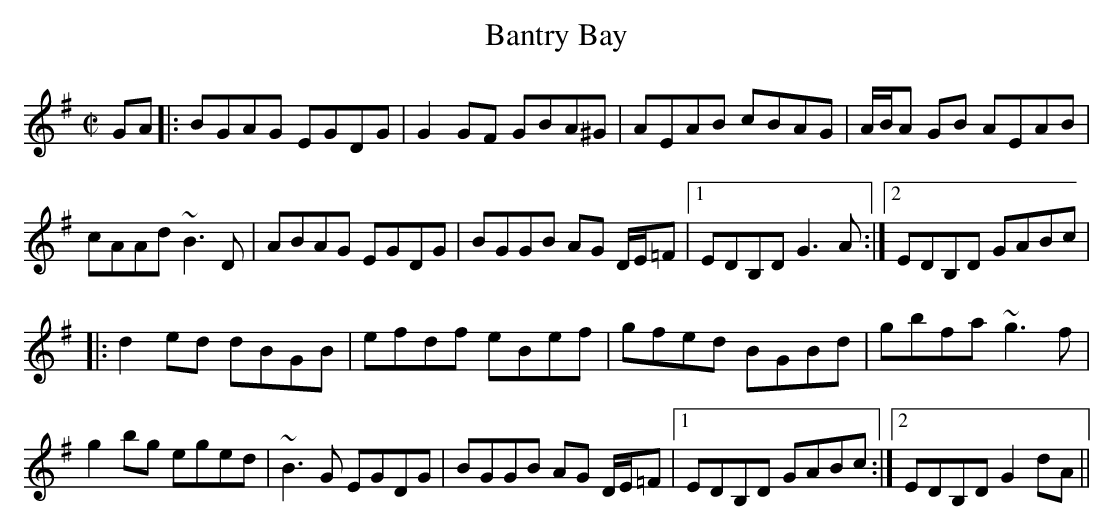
X:1
T:Bantry Bay
M:C|
L:1/8
K:G
GA|:BGAG EGDG|G2GF GBA^G|AEAB cBAG|A/2B/2A GB AEAB|
!cAAd ~B3D|ABAG EGDG|BGGB AG D/2E/2=F|1EDB,D G3A:|2EDB,D GABc|
!|:d2ed dBGB|efdf eBef|gfed BGBd|gbfa ~g3f|
!g2bg eged|~B3G EGDG|BGGB AG D/2E/2=F|1EDB,D GABc:|2EDB,D G2dA||
